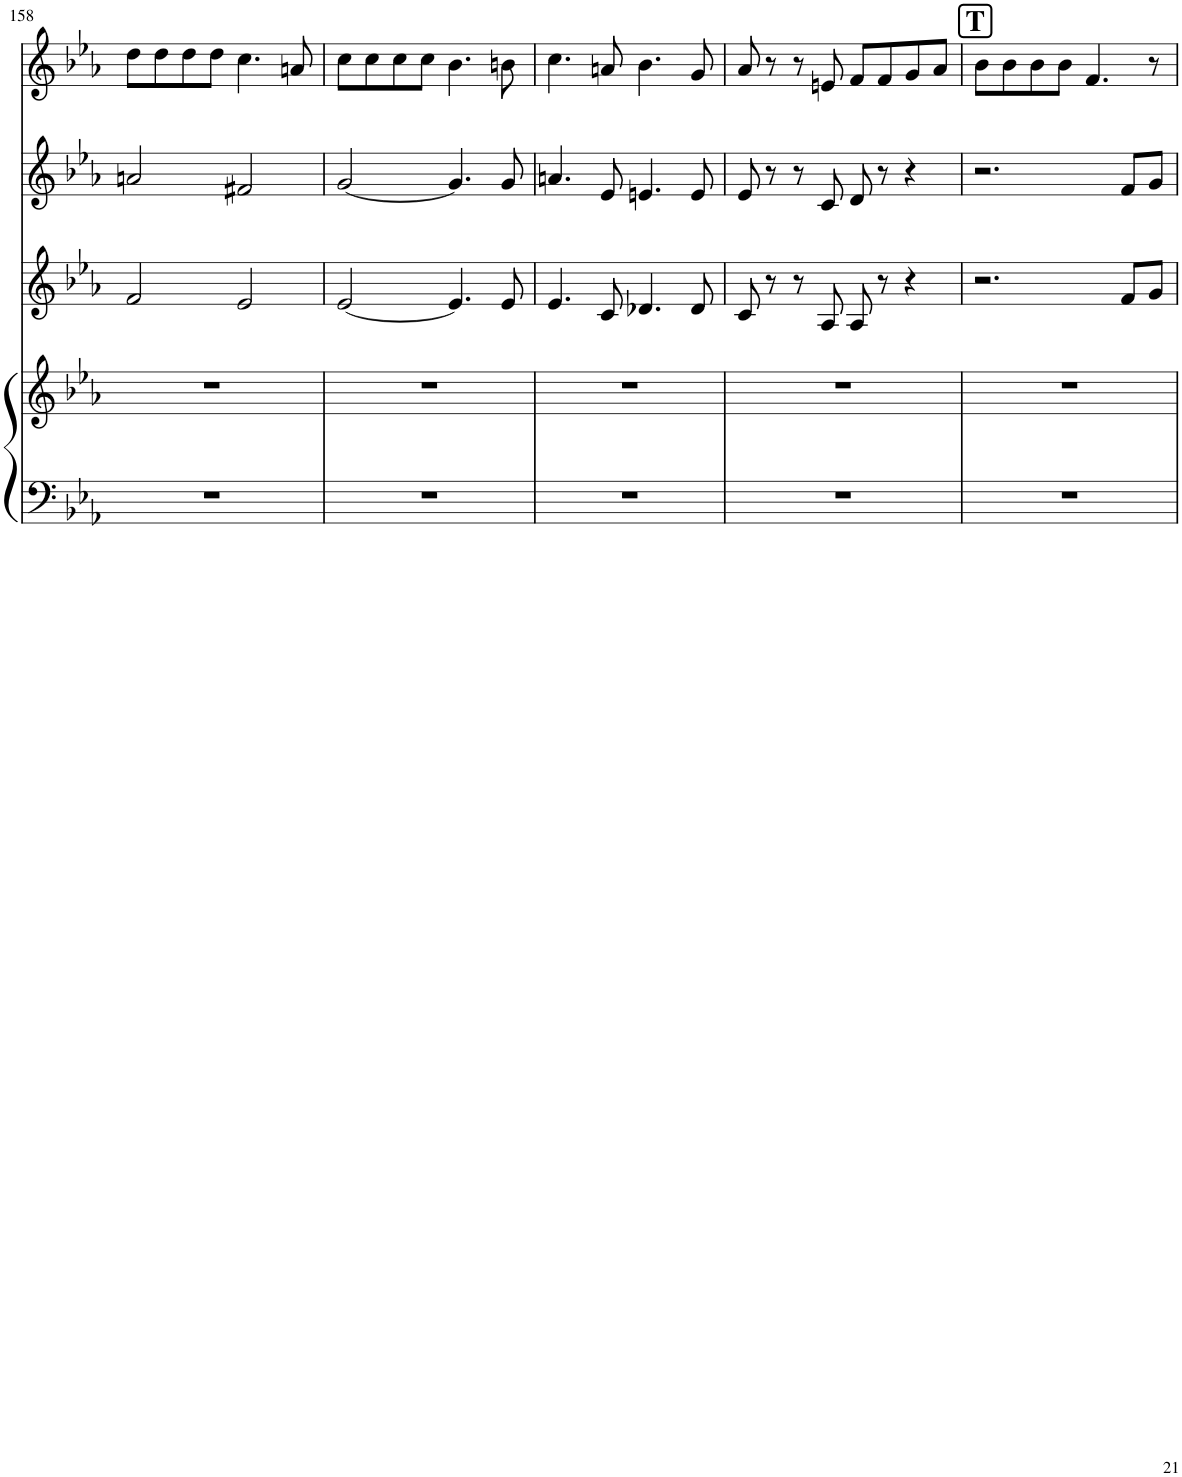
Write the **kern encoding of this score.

**kern	**kern	**kern	**kern	**kern
*part4	*part4	*part3	*part2	*part1
*staff5	*staff4	*staff3	*staff2	*staff1
*I"Piano	*	*I"Piano	*I"Piano	*I"Piano
*I'Pno	*	*I'Pno	*I'Pno	*I'Pno
!!LO:PB:g=z
*clefF4	*clefG2	*clefG2	*clefG2	*clefG2
*k[b-e-a-]	*k[b-e-a-]	*k[b-e-a-]	*k[b-e-a-]	*k[b-e-a-]
*M4/4	*M4/4	*M4/4	*M4/4	*M4/4
*met(c)	*met(c)	*met(c)	*met(c)	*met(c)
=158	=158	=158	=158	=158
1r	1r	2f/	2an/	8dd\L
.	.	.	.	8dd\
.	.	.	.	8dd\
.	.	.	.	8dd\J
.	.	2e-/	2f#X/	4.cc\
.	.	.	.	8an/
=159	=159	=159	=159	=159
1r	1r	[2e-/	[2g/	8cc\L
.	.	.	.	8cc\
.	.	.	.	8cc\
.	.	.	.	8cc\J
.	.	4.e-/]	4.g/]	4.b-\
.	.	8e-/	8g/	8bn\
=160	=160	=160	=160	=160
1r	1r	4.e-/	4.an/	4.cc\
.	.	8c/	8e-/	8an/
.	.	4.d-X/	4.en/	4.b-\
.	.	8d-/	8e/	8g/
=161	=161	=161	=161	=161
1r	1r	8c/	8e-/	8a-/
.	.	8r	8r	8r
.	.	8r	8r	8r
.	.	8A-/	8c/	8en/
.	.	8A-/	8d/	8f/L
.	.	8r	8r	8f/
.	.	4r	4r	8g/
.	.	.	.	8a-/J
=162	=162	=162	=162	=162
!	!	!	!	!LO:TX:a:B:t=T
1r	1r	2.r	2.r	8b-\L
.	.	.	.	8b-\
.	.	.	.	8b-\
.	.	.	.	8b-\J
.	.	.	.	4.f/
.	.	8f/L	8f/L	.
.	.	8g/J	8g/J	8r
=	=	=	=	=
*-	*-	*-	*-	*-
